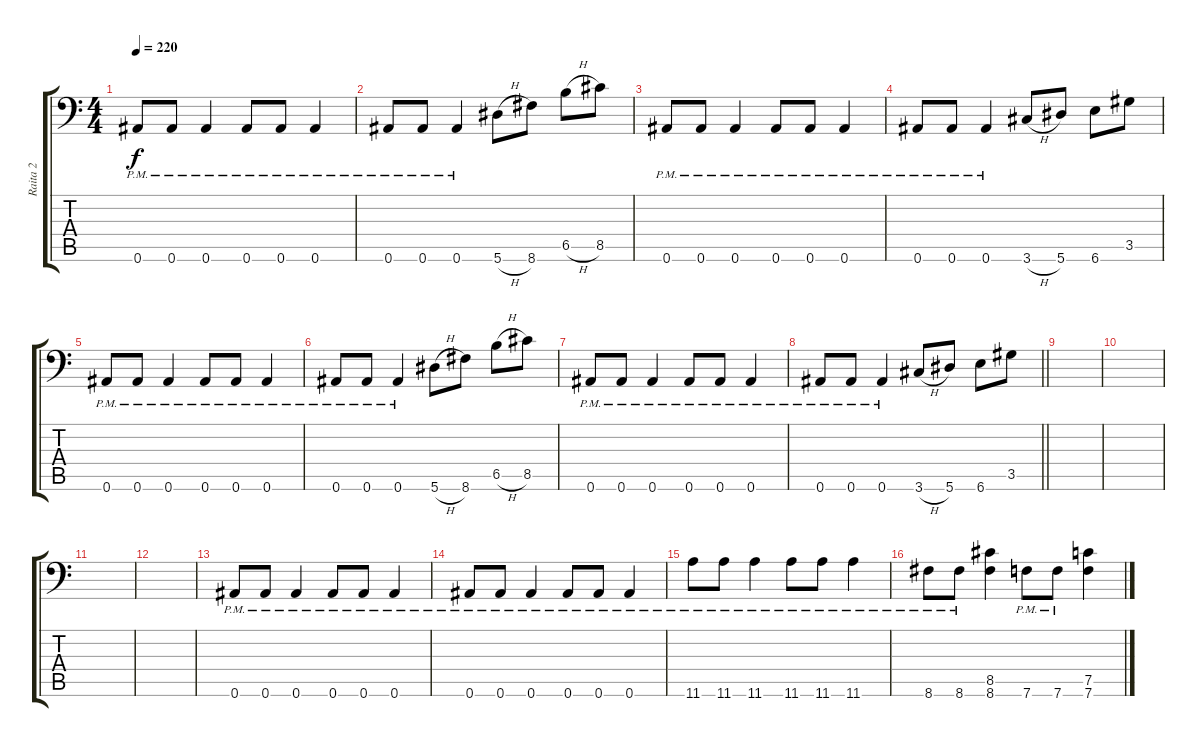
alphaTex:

\track ("Raita 2" "Raita 2") {instrument distortionguitar}
\staff {score tabs}
\tuning (C4 G3 Eb3 Bb2 F2 Bb1) {hide}
\ts (4 4)
\section ("" "")
\tempo 220
\clef f4
\ks c
0.6{pm}.8{dy f} 0.6{pm}.8 0.6{pm}.4 0.6{pm}.8 0.6{pm}.8 0.6{pm}.4 |
0.6{pm}.8 0.6{pm}.8 0.6{pm}.4 5.6{h}.8 8.6.8 6.5{h}.8 8.5.8 |
0.6{pm}.8 0.6{pm}.8 0.6{pm}.4 0.6{pm}.8 0.6{pm}.8 0.6{pm}.4 |
0.6{pm}.8 0.6{pm}.8 0.6{pm}.4 3.6{h}.8 5.6.8 6.6.8 3.5.8 |
0.6{pm}.8 0.6{pm}.8 0.6{pm}.4 0.6{pm}.8 0.6{pm}.8 0.6{pm}.4 |
0.6{pm}.8 0.6{pm}.8 0.6{pm}.4 5.6{h}.8 8.6.8 6.5{h}.8 8.5.8 |
0.6{pm}.8 0.6{pm}.8 0.6{pm}.4 0.6{pm}.8 0.6{pm}.8 0.6{pm}.4 |
\barLineRight lightlight
0.6{pm}.8 0.6{pm}.8 0.6{pm}.4 3.6{h}.8 5.6.8 6.6.8 3.5.8 |
\section ("" "")
|
|
|
|
0.6{pm}.8 0.6{pm}.8 0.6{pm}.4 0.6{pm}.8 0.6{pm}.8 0.6{pm}.4 |
0.6{pm}.8 0.6{pm}.8 0.6{pm}.4 0.6{pm}.8 0.6{pm}.8 0.6{pm}.4 |
11.6{pm}.8 11.6{pm}.8 11.6{pm}.4 11.6{pm}.8 11.6{pm}.8 11.6{pm}.4 |
8.6{pm}.8 8.6{pm}.8 (8.5 8.6).4 7.6{pm}.8 7.6{pm}.8 (7.5 7.6).4
